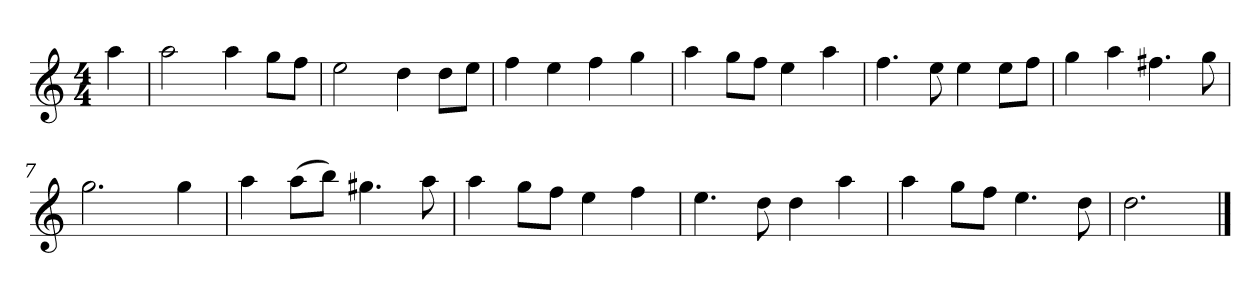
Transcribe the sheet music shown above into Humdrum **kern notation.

**kern
*part1
*staff1
*k[]
*M4/4
*MM120
=
4aa
=1
2aa
4aa
8ggL
8ffJ
=2
2ee
4dd
8ddL
8eeJ
=3
4ff
4ee
4ff
4gg
=4
4aa
8ggL
8ffJ
4ee
4aa
=5
4.ff
8ee
4ee
8eeL
8ffJ
=6
4gg
4aa
4.ff#X
8gg
=7
2.gg
4gg
=8
4aa
(8aaL
8bbJ)
4.gg#X
8aa
=9
4aa
8ggL
8ffJ
4ee
4ff
=10
4.ee
8dd
4dd
4aa
=11
4aa
8ggL
8ffJ
4.ee
8dd
=12
2.dd
==
*-
